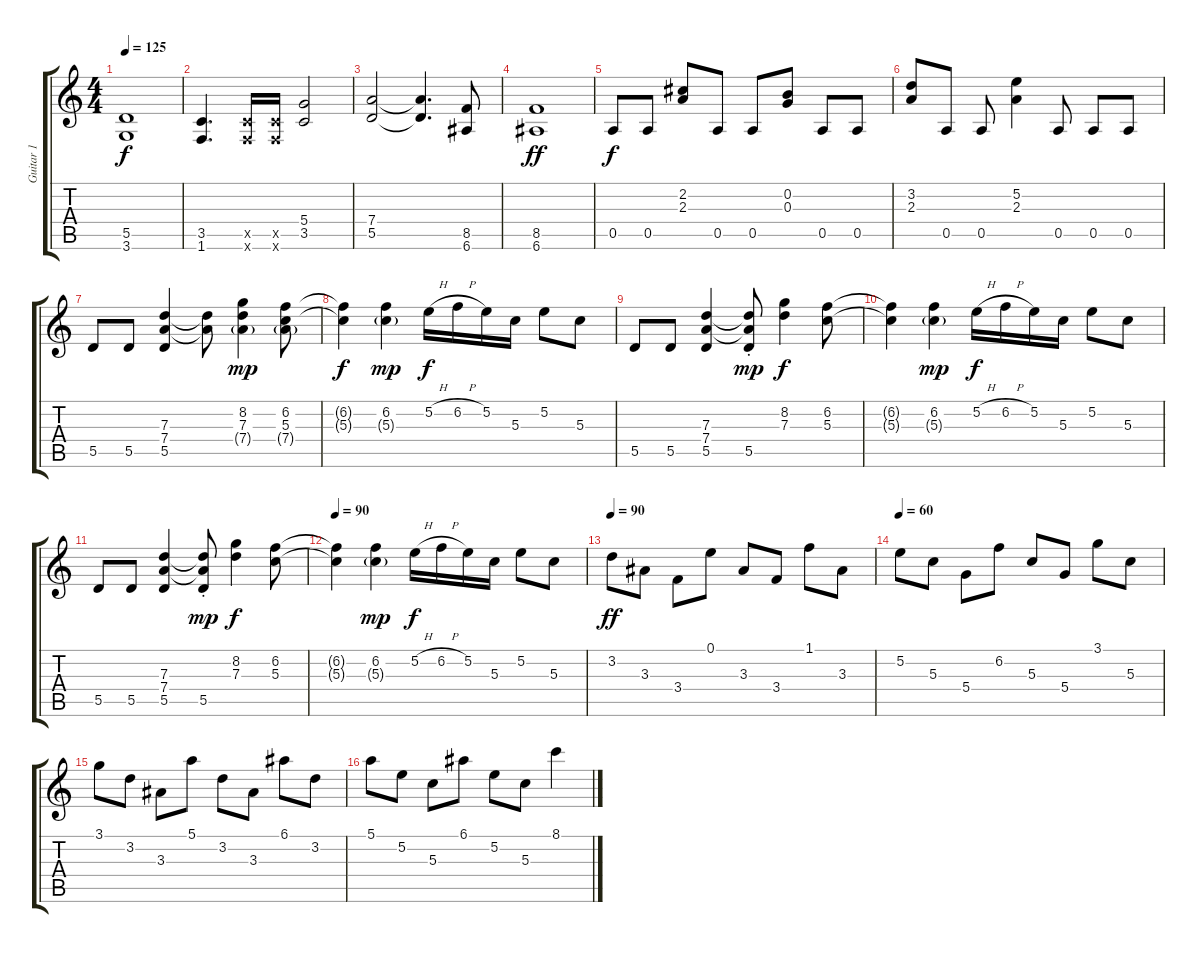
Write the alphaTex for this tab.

\track ("Guitar 1" "Guitar 1") {instrument distortionguitar}
\staff {score tabs}
\tuning (E4 B3 G3 D3 A2 E2) {hide}
\ts (4 4)
\tempo 125
\clef g2
\ks c
(5.5 3.6).1{dy f} |
(3.5 1.6).4{d} (3.5{x} 1.6{x}).16 (3.5{x} 1.6{x}).16 (5.4 3.5).2 |
(7.4 5.5).2 (7.4{t} 5.5{t}).4{d} (8.5 6.6).8 |
(8.5 6.6).1{dy ff} |
0.5.8{dy f} 0.5.8 (2.2 2.3).8 0.5.8 0.5.8 (0.2 0.3).8 0.5.8 0.5.8 |
(3.2 2.3).8 0.5.8 0.5.8 (5.2 2.3).4 0.5.8 0.5.8 0.5.8 |
5.5.8 5.5.8 (7.3 7.4 5.5).4 (7.3{t} 7.4{t}).8 (8.2 7.3 7.4{g}).4{dy mp} (6.2 5.3 7.4{g}).8 |
(6.2{t} 5.3{t}).4{dy f} (6.2 5.3{g}).4{dy mp} 5.2{h}.16{dy f} 6.2{h}.16 5.2.16 5.3.16 5.2.8 5.3.8 |
5.5.8 5.5.8 (7.3 7.4 5.5).4 (7.3{t} 7.4{t} 5.5{st}).8{dy mp} (8.2 7.3).4{dy f} (6.2 5.3).8 |
(6.2{t} 5.3{t}).4 (6.2 5.3{g}).4{dy mp} 5.2{h}.16{dy f} 6.2{h}.16 5.2.16 5.3.16 5.2.8 5.3.8 |
5.5.8 5.5.8 (7.3 7.4 5.5).4 (7.3{t} 7.4{t} 5.5{st}).8{dy mp} (8.2 7.3).4{dy f} (6.2 5.3).8 |
\tempo 90
(6.2{t} 5.3{t}).4 (6.2 5.3{g}).4{dy mp} 5.2{h}.16{dy f} 6.2{h}.16 5.2.16 5.3.16 5.2.8 5.3.8 |
\tempo 90
3.2.8{dy ff} 3.3.8 3.4.8 0.1.8 3.3.8 3.4.8 1.1.8 3.3.8 |
\tempo 60
5.2.8 5.3.8 5.4.8 6.2.8 5.3.8 5.4.8 3.1.8 5.3.8 |
3.1.8 3.2.8 3.3.8 5.1.8 3.2.8 3.3.8 6.1.8 3.2.8 |
5.1.8 5.2.8 5.3.8 6.1.8 5.2.8 5.3.8 8.1.4
